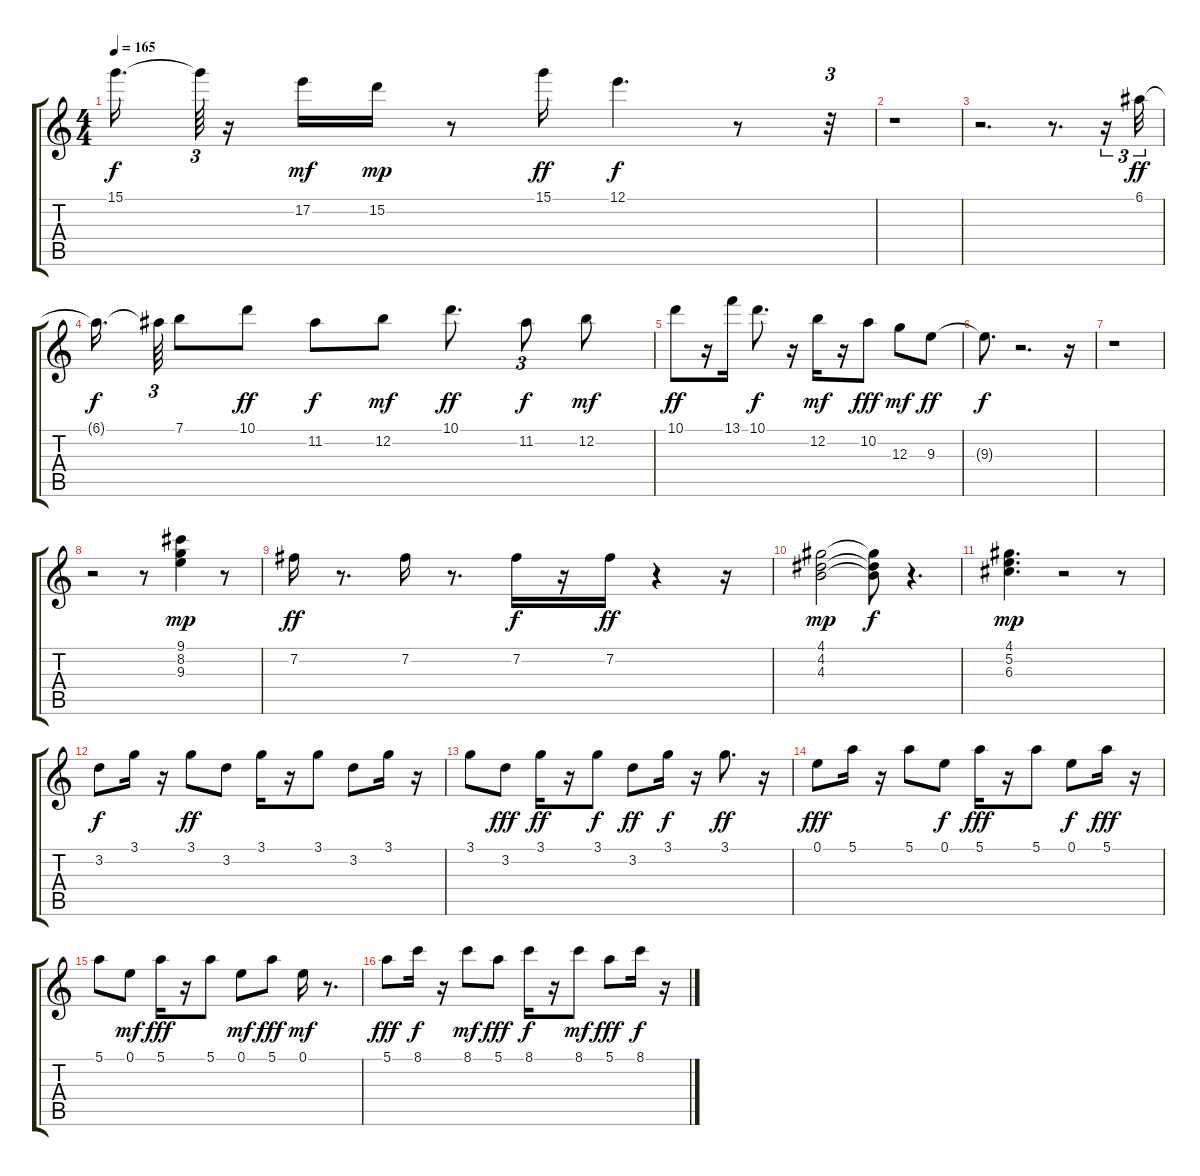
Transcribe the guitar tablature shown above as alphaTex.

\track "" {instrument electricguitarjazz}
\staff {score tabs}
\tuning (E4 B3 G3 D3 A2 E2) {hide}
\ts (4 4)
\tempo 165
\clef g2
\ks c
15.1{t}.16{d dy f} 15.1{t}.64{tu (3 2)} r.16 17.2.16{dy mf} 15.2.16{dy mp} r.8 15.1.16{dy ff} 12.1.4{d dy f} r.8 r.32{tu (3 2)} |
r.1 |
r.2{d} r.8{d} r.16{tu (3 2)} 6.1.32{tu (3 2) dy ff} |
6.1{t}.16{d dy f beam splitsecondary} 6.1{t}.64{tu (3 2)} 7.1.8 10.1.8{dy ff} 11.2.8{dy f} 12.2.8{dy mf} 10.1.8{d dy ff} 11.2.8{tu (3 2) dy f} 12.2.8{dy mf} |
10.1.8{dy ff} r.16 13.1.16 10.1.8{d dy f} r.16 12.2.16{dy mf} r.16 10.2.8{dy fff} 12.3.8{dy mf} 9.3.8{dy ff} |
9.3{t}.8{d dy f} r.2{d} r.16 |
r.1 |
r.2 r.8 (9.1 8.2 9.3).4{dy mp} r.8 |
7.2.16{dy ff} r.8{d} 7.2.16 r.8{d} 7.2.16{dy f} r.16 7.2.16{dy ff} r.4 r.16 |
(4.1 4.2 4.3).2{dy mp} (4.1{t} 4.2{t} 4.3{t}).8{dy f} r.4{d} |
(4.1 5.2 6.3).4{d dy mp} r.2 r.8 |
3.2.8{dy f} 3.1.16 r.16 3.1.8{dy ff} 3.2.8 3.1.16 r.16 3.1.8 3.2.8 3.1.16 r.16 |
3.1.8 3.2.8{dy fff} 3.1.16{dy ff} r.16 3.1.8{dy f} 3.2.8{dy ff} 3.1.16{dy f} r.16 3.1.8{d dy ff} r.16 |
0.1.8{dy fff} 5.1.16 r.16 5.1.8 0.1.8{dy f} 5.1.16{dy fff} r.16 5.1.8 0.1.8{dy f} 5.1.16{dy fff} r.16 |
5.1.8 0.1.8{dy mf} 5.1.16{dy fff} r.16 5.1.8 0.1.8{dy mf} 5.1.8{dy fff} 0.1.16{dy mf} r.8{d} |
5.1.8{dy fff} 8.1.16{dy f} r.16 8.1.8{dy mf} 5.1.8{dy fff} 8.1.16{dy f} r.16 8.1.8{dy mf} 5.1.8{dy fff} 8.1.16{dy f} r.16
